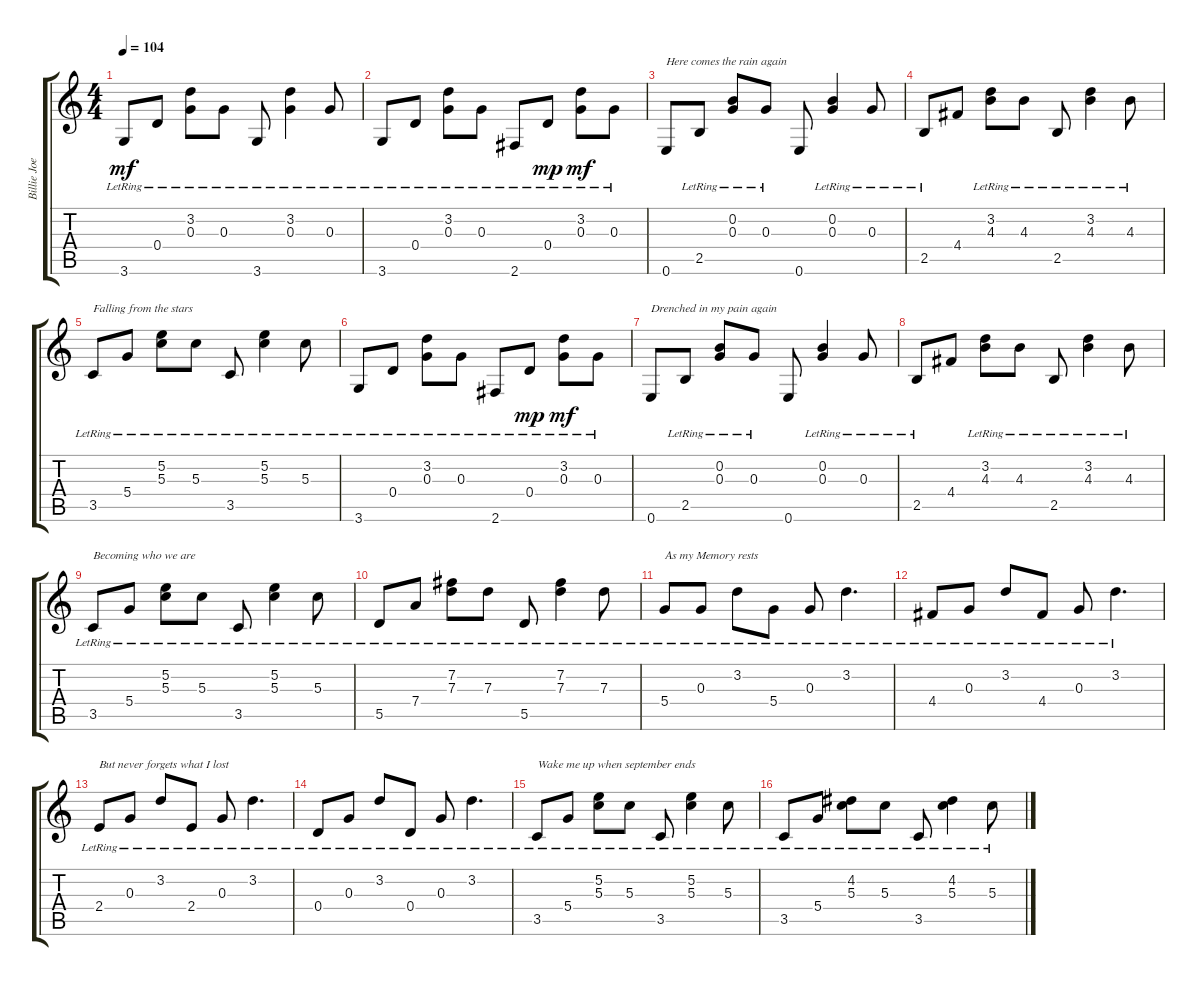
\track ("Billie Joe Armstrong" "Billie Joe") {instrument acousticguitarsteel}
\staff {score tabs}
\tuning (E4 B3 G3 D3 A2 E2) {hide}
\ts (4 4)
\tempo 104
\clef g2
\ks c
3.6{lr}.8{dy mf} 0.4{lr}.8 (3.2{lr} 0.3{lr}).8 0.3{lr}.8 3.6{lr}.8 (3.2{lr} 0.3{lr}).4 0.3{lr}.8 |
3.6{lr}.8 0.4{lr}.8 (3.2{lr} 0.3{lr}).8 0.3{lr}.8 2.6{lr}.8 0.4{lr}.8{dy mp} (3.2{lr} 0.3{lr}).8{dy mf} 0.3{lr}.8 |
0.6.8{txt "Here comes the rain again"} 2.5{lr}.8 (0.2{lr} 0.3{lr}).8 0.3{lr}.8 0.6.8 (0.2{lr} 0.3{lr}).4 0.3{lr}.8 |
2.5{lr}.8 4.4.8 (3.2{lr} 4.3{lr}).8 4.3{lr}.8 2.5{lr}.8 (3.2{lr} 4.3{lr}).4 4.3{lr}.8 |
3.5{lr}.8{txt "Falling from the stars"} 5.4{lr}.8 (5.2{lr} 5.3{lr}).8 5.3{lr}.8 3.5{lr}.8 (5.2{lr} 5.3{lr}).4 5.3{lr}.8 |
3.6{lr}.8 0.4{lr}.8 (3.2{lr} 0.3{lr}).8 0.3{lr}.8 2.6{lr}.8 0.4{lr}.8{dy mp} (3.2{lr} 0.3{lr}).8{dy mf} 0.3{lr}.8 |
0.6.8{txt "Drenched in my pain again"} 2.5{lr}.8 (0.2{lr} 0.3{lr}).8 0.3{lr}.8 0.6.8 (0.2{lr} 0.3{lr}).4 0.3{lr}.8 |
2.5{lr}.8 4.4.8 (3.2{lr} 4.3{lr}).8 4.3{lr}.8 2.5{lr}.8 (3.2{lr} 4.3{lr}).4 4.3{lr}.8 |
3.5{lr}.8{txt "Becoming who we are"} 5.4{lr}.8 (5.2{lr} 5.3{lr}).8 5.3{lr}.8 3.5{lr}.8 (5.2{lr} 5.3{lr}).4 5.3{lr}.8 |
5.5{lr}.8 7.4{lr}.8 (7.2{lr} 7.3{lr}).8 7.3{lr}.8 5.5{lr}.8 (7.2{lr} 7.3{lr}).4 7.3{lr}.8 |
5.4{lr}.8{txt "As my Memory rests"} 0.3{lr}.8 3.2{lr}.8 5.4{lr}.8 0.3{lr}.8 3.2{lr}.4{d} |
4.4{lr}.8 0.3{lr}.8 3.2{lr}.8 4.4{lr}.8 0.3{lr}.8 3.2{lr}.4{d} |
2.4{lr}.8{txt "But never forgets what I lost"} 0.3{lr}.8 3.2{lr}.8 2.4{lr}.8 0.3{lr}.8 3.2{lr}.4{d} |
0.4{lr}.8 0.3{lr}.8 3.2{lr}.8 0.4{lr}.8 0.3{lr}.8 3.2{lr}.4{d} |
3.5{lr}.8{txt "Wake me up when september ends"} 5.4{lr}.8 (5.2{lr} 5.3{lr}).8 5.3{lr}.8 3.5{lr}.8 (5.2{lr} 5.3{lr}).4 5.3{lr}.8 |
3.5{lr}.8 5.4{lr}.8 (4.2{lr} 5.3{lr}).8 5.3{lr}.8 3.5{lr}.8 (4.2{lr} 5.3{lr}).4 5.3{lr}.8
